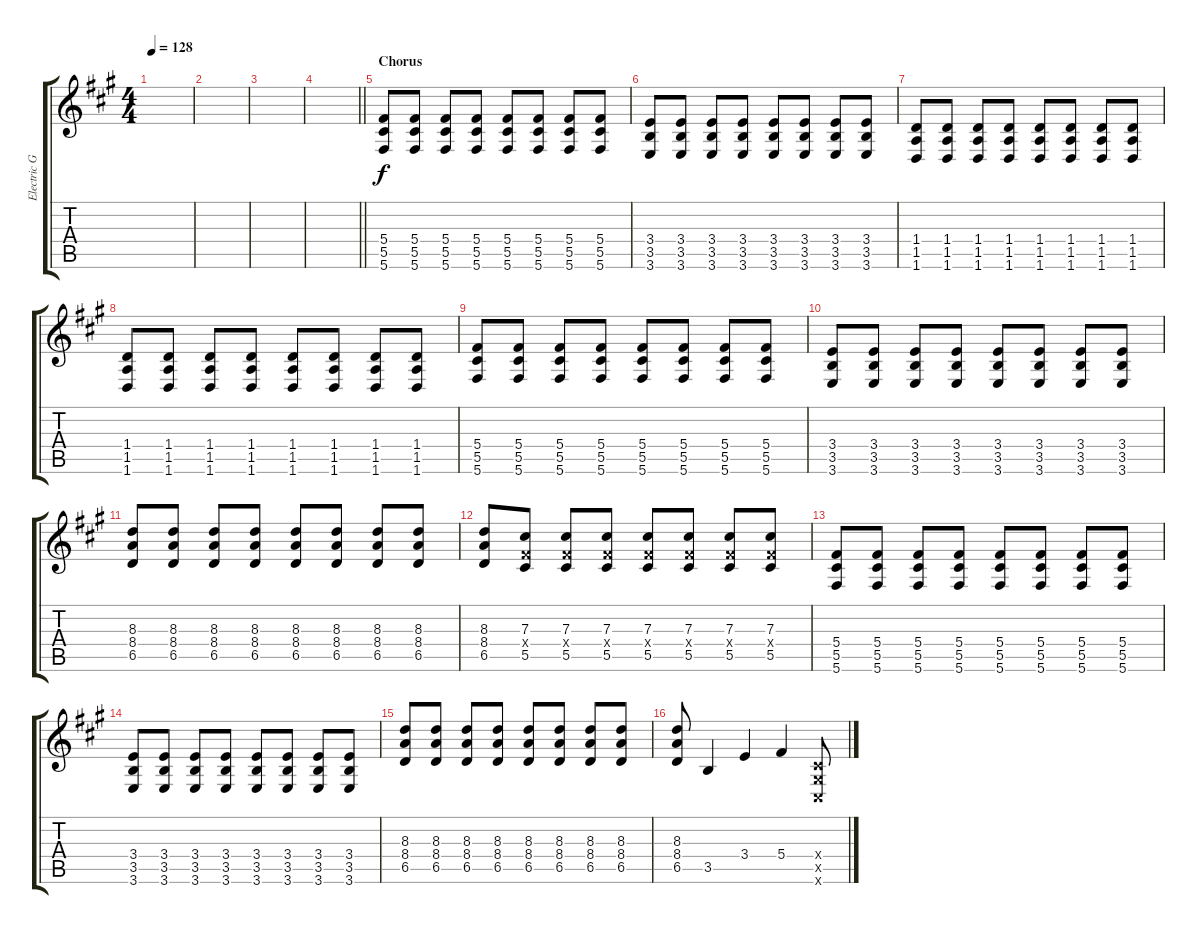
\track ("Electric Guitar 1" "Electric G") {instrument electricguitarjazz}
\staff {score tabs}
\tuning (Eb4 Bb3 Gb3 Db3 Ab2 Db2) {hide}
\ts (4 4)
\tempo 128
\clef g2
\ks f#minor
|
|
|
\barLineRight lightlight
|
\section ("" "Chorus")
(5.4 5.5 5.6).8{volume 14 balance 0 instrument distortionguitar} (5.4 5.5 5.6).8 (5.4 5.5 5.6).8 (5.4 5.5 5.6).8 (5.4 5.5 5.6).8 (5.4 5.5 5.6).8 (5.4 5.5 5.6).8 (5.4 5.5 5.6).8 |
(3.4 3.5 3.6).8 (3.4 3.5 3.6).8 (3.4 3.5 3.6).8 (3.4 3.5 3.6).8 (3.4 3.5 3.6).8 (3.4 3.5 3.6).8 (3.4 3.5 3.6).8 (3.4 3.5 3.6).8 |
(1.4 1.5 1.6).8 (1.4 1.5 1.6).8 (1.4 1.5 1.6).8 (1.4 1.5 1.6).8 (1.4 1.5 1.6).8 (1.4 1.5 1.6).8 (1.4 1.5 1.6).8 (1.4 1.5 1.6).8 |
(1.4 1.5 1.6).8 (1.4 1.5 1.6).8 (1.4 1.5 1.6).8 (1.4 1.5 1.6).8 (1.4 1.5 1.6).8 (1.4 1.5 1.6).8 (1.4 1.5 1.6).8 (1.4 1.5 1.6).8 |
(5.4 5.5 5.6).8 (5.4 5.5 5.6).8 (5.4 5.5 5.6).8 (5.4 5.5 5.6).8 (5.4 5.5 5.6).8 (5.4 5.5 5.6).8 (5.4 5.5 5.6).8 (5.4 5.5 5.6).8 |
(3.4 3.5 3.6).8 (3.4 3.5 3.6).8 (3.4 3.5 3.6).8 (3.4 3.5 3.6).8 (3.4 3.5 3.6).8 (3.4 3.5 3.6).8 (3.4 3.5 3.6).8 (3.4 3.5 3.6).8 |
(8.3 8.4 6.5).8 (8.3 8.4 6.5).8 (8.3 8.4 6.5).8 (8.3 8.4 6.5).8 (8.3 8.4 6.5).8 (8.3 8.4 6.5).8 (8.3 8.4 6.5).8 (8.3 8.4 6.5).8 |
(8.3 8.4 6.5).8 (7.3 5.4{x} 5.5).8 (7.3 5.4{x} 5.5).8 (7.3 5.4{x} 5.5).8 (7.3 5.4{x} 5.5).8 (7.3 5.4{x} 5.5).8 (7.3 5.4{x} 5.5).8 (7.3 5.4{x} 5.5).8 |
(5.4 5.5 5.6).8 (5.4 5.5 5.6).8 (5.4 5.5 5.6).8 (5.4 5.5 5.6).8 (5.4 5.5 5.6).8 (5.4 5.5 5.6).8 (5.4 5.5 5.6).8 (5.4 5.5 5.6).8 |
(3.4 3.5 3.6).8 (3.4 3.5 3.6).8 (3.4 3.5 3.6).8 (3.4 3.5 3.6).8 (3.4 3.5 3.6).8 (3.4 3.5 3.6).8 (3.4 3.5 3.6).8 (3.4 3.5 3.6).8 |
(8.3 8.4 6.5).8 (8.3 8.4 6.5).8 (8.3 8.4 6.5).8 (8.3 8.4 6.5).8 (8.3 8.4 6.5).8 (8.3 8.4 6.5).8 (8.3 8.4 6.5).8 (8.3 8.4 6.5).8 |
(8.3 8.4 6.5).8 3.5.4 3.4.4 5.4.4 (0.4{x} 0.5{x} 0.6{x}).8
